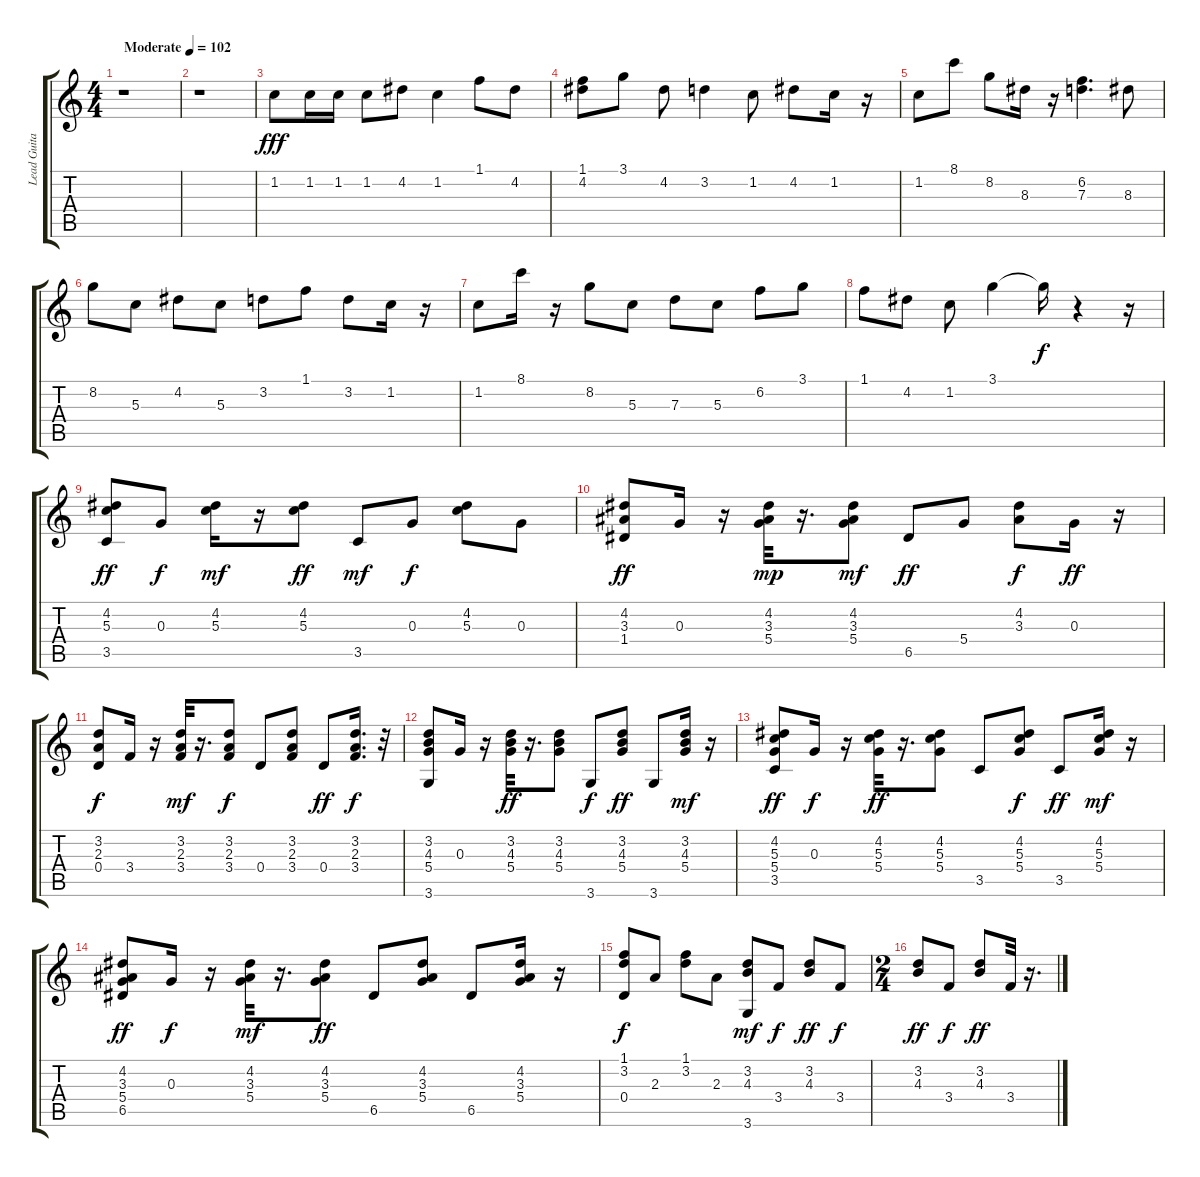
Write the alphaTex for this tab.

\track ("Lead Guitar" "Lead Guita") {instrument acousticguitarsteel}
\staff {score tabs}
\tuning (E4 B3 G3 D3 A2 E2) {hide}
\ts (4 4)
\tempo (102 "Moderate")
\clef g2
\ks c
r.1{dy fff instrument acousticguitarsteel} |
r.1 |
1.2.8 1.2.16 1.2.16 1.2.8 4.2.8 1.2.4 1.1.8 4.2.8 |
(1.1 4.2).8 3.1.8 4.2.8 3.2.4 1.2.8 4.2.8 1.2.16 r.16 |
1.2.8 8.1.8 8.2.8 8.3.16 r.16 (6.2 7.3).4{d} 8.3.8 |
8.2.8 5.3.8 4.2.8 5.3.8 3.2.8 1.1.8 3.2.8 1.2.16 r.16 |
1.2.8 8.1.16 r.16 8.2.8 5.3.8 7.3.8 5.3.8 6.2.8 3.1.8 |
1.1.8 4.2.8 1.2.8 3.1.4 3.1{t}.16{dy f} r.4 r.16 |
(4.2 5.3 3.5).8{dy ff} 0.3.8{dy f} (4.2 5.3).16{dy mf} r.16 (4.2 5.3).8{dy ff} 3.5.8{dy mf} 0.3.8{dy f} (4.2 5.3).8 0.3.8 |
(4.2 3.3 1.4).8{dy ff} 0.3.16 r.16 (4.2 3.3 5.4).32{dy mp} r.16{d} (4.2 3.3 5.4).8{dy mf} 6.5.8{dy ff} 5.4.8 (4.2 3.3).8{dy f} 0.3.16{dy ff} r.16 |
(3.2 2.3 0.4).8{dy f} 3.4.16 r.16 (3.2 2.3 3.4).32{dy mf} r.16{d} (3.2 2.3 3.4).8{dy f} 0.4.8 (3.2 2.3 3.4).8 0.4.8{dy ff} (3.2 2.3 3.4).16{d dy f} r.32 |
(3.2 4.3 5.4 3.6).8 0.3.16 r.16 (3.2 4.3 5.4).32{dy ff} r.16{d} (3.2 4.3 5.4).8 3.6.8{dy f} (3.2 4.3 5.4).8{dy ff} 3.6.8 (3.2 4.3 5.4).16{dy mf} r.16 |
(4.2 5.3 5.4 3.5).8{dy ff} 0.3.16{dy f} r.16 (4.2 5.3 5.4).32{dy ff} r.16{d} (4.2 5.3 5.4).8 3.5.8 (4.2 5.3 5.4).8{dy f} 3.5.8{dy ff} (4.2 5.3 5.4).16{dy mf} r.16 |
(4.2 3.3 5.4 6.5).8{dy ff} 0.3.16{dy f} r.16 (4.2 3.3 5.4).32{dy mf} r.16{d} (4.2 3.3 5.4).8{dy ff} 6.5.8 (4.2 3.3 5.4).8 6.5.8 (4.2 3.3 5.4).16 r.16 |
(1.1 3.2 0.4).8{dy f} 2.3.8 (1.1 3.2).8 2.3.8 (3.2 4.3 3.6).8{dy mf} 3.4.8{dy f} (3.2 4.3).8{dy ff} 3.4.8{dy f} |
\ts (2 4)
(3.2 4.3).8{dy ff} 3.4.8{dy f} (3.2 4.3).8{dy ff} 3.4.32 r.16{d}
